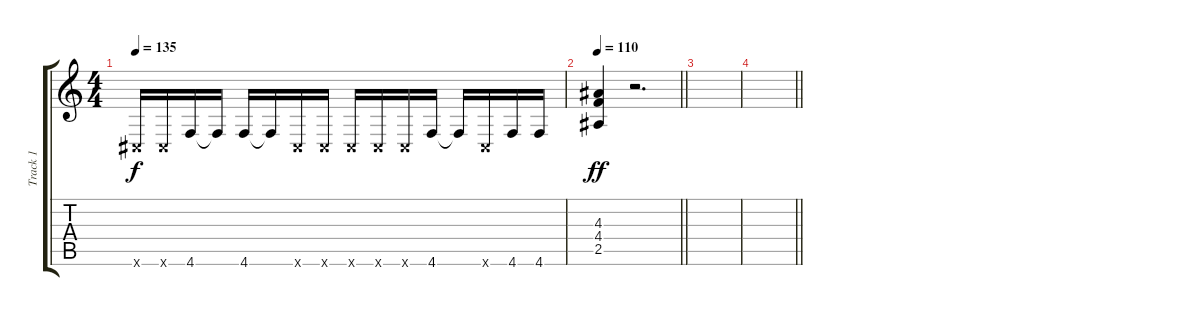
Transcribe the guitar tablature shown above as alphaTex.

\track ("Track 1" "Track 1") {instrument overdrivenguitar}
\staff {score tabs}
\tuning (Eb4 Bb3 Gb3 Db3 Ab2 Db2) {hide}
\ts (4 4)
\tempo 135
\clef g2
\ks c
0.6{x}.16{dy f} 0.6{x}.16 4.6.16 4.6{t}.16 4.6.16 4.6{t}.16 0.6{x}.16 0.6{x}.16 0.6{x}.16 0.6{x}.16 0.6{x}.16 4.6.16 4.6{t}.16 0.6{x}.16 4.6.16 4.6.16 |
\tempo 110
\barLineRight lightlight
(4.3 4.4 2.5).4{dy ff} r.2{d} |
|
\barLineRight lightlight
